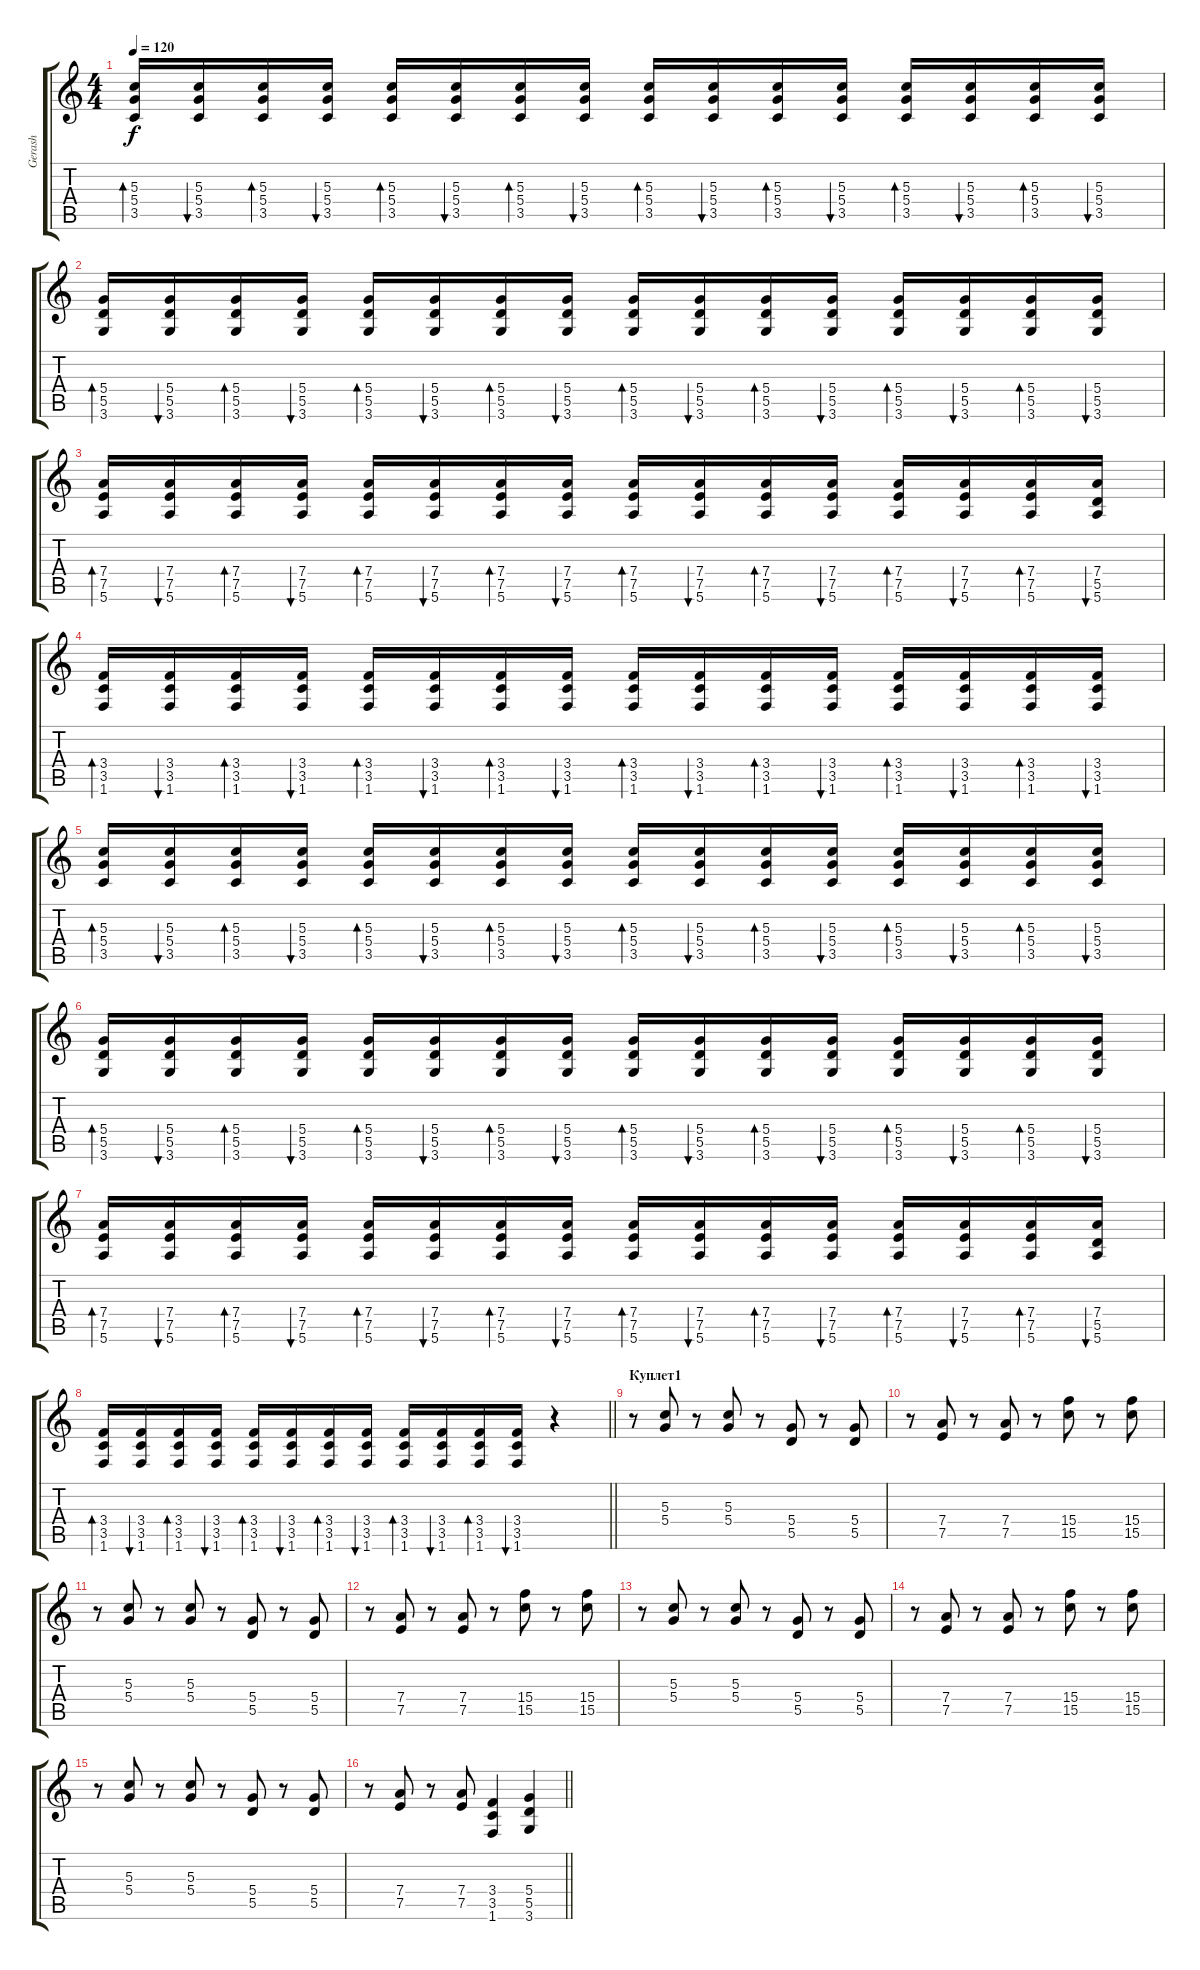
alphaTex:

\track ("Gerash" "Gerash") {instrument overdrivenguitar}
\staff {score tabs}
\tuning (E4 B3 G3 D3 A2 E2) {hide}
\ts (4 4)
\tempo 120
\clef g2
\ks c
(5.3 5.4 3.5).16{bd 60 dy f} (5.3 5.4 3.5).16{bu 60} (5.3 5.4 3.5).16{bd 60} (5.3 5.4 3.5).16{bu 60} (5.3 5.4 3.5).16{bd 60} (5.3 5.4 3.5).16{bu 60} (5.3 5.4 3.5).16{bd 60} (5.3 5.4 3.5).16{bu 60} (5.3 5.4 3.5).16{bd 60} (5.3 5.4 3.5).16{bu 60} (5.3 5.4 3.5).16{bd 60} (5.3 5.4 3.5).16{bu 60} (5.3 5.4 3.5).16{bd 60} (5.3 5.4 3.5).16{bu 60} (5.3 5.4 3.5).16{bd 60} (5.3 5.4 3.5).16{bu 60} |
(5.4 5.5 3.6).16{bd 60} (5.4 5.5 3.6).16{bu 60} (5.4 5.5 3.6).16{bd 60} (5.4 5.5 3.6).16{bu 60} (5.4 5.5 3.6).16{bd 60} (5.4 5.5 3.6).16{bu 60} (5.4 5.5 3.6).16{bd 60} (5.4 5.5 3.6).16{bu 60} (5.4 5.5 3.6).16{bd 60} (5.4 5.5 3.6).16{bu 60} (5.4 5.5 3.6).16{bd 60} (5.4 5.5 3.6).16{bu 60} (5.4 5.5 3.6).16{bd 60} (5.4 5.5 3.6).16{bu 60} (5.4 5.5 3.6).16{bd 60} (5.4 5.5 3.6).16{bu 60} |
(7.4 7.5 5.6).16{bd 60} (7.4 7.5 5.6).16{bu 60} (7.4 7.5 5.6).16{bd 60} (7.4 7.5 5.6).16{bu 60} (7.4 7.5 5.6).16{bd 60} (7.4 7.5 5.6).16{bu 60} (7.4 7.5 5.6).16{bd 60} (7.4 7.5 5.6).16{bu 60} (7.4 7.5 5.6).16{bd 60} (7.4 7.5 5.6).16{bu 60} (7.4 7.5 5.6).16{bd 60} (7.4 7.5 5.6).16{bu 60} (7.4 7.5 5.6).16{bd 60} (7.4 7.5 5.6).16{bu 60} (7.4 7.5 5.6).16{bd 60} (7.4 5.5 5.6).16{bu 60} |
(3.4 3.5 1.6).16{bd 60} (3.4 3.5 1.6).16{bu 60} (3.4 3.5 1.6).16{bd 60} (3.4 3.5 1.6).16{bu 60} (3.4 3.5 1.6).16{bd 60} (3.4 3.5 1.6).16{bu 60} (3.4 3.5 1.6).16{bd 60} (3.4 3.5 1.6).16{bu 60} (3.4 3.5 1.6).16{bd 60} (3.4 3.5 1.6).16{bu 60} (3.4 3.5 1.6).16{bd 60} (3.4 3.5 1.6).16{bu 60} (3.4 3.5 1.6).16{bd 60} (3.4 3.5 1.6).16{bu 60} (3.4 3.5 1.6).16{bd 60} (3.4 3.5 1.6).16{bu 60} |
(5.3 5.4 3.5).16{bd 60} (5.3 5.4 3.5).16{bu 60} (5.3 5.4 3.5).16{bd 60} (5.3 5.4 3.5).16{bu 60} (5.3 5.4 3.5).16{bd 60} (5.3 5.4 3.5).16{bu 60} (5.3 5.4 3.5).16{bd 60} (5.3 5.4 3.5).16{bu 60} (5.3 5.4 3.5).16{bd 60} (5.3 5.4 3.5).16{bu 60} (5.3 5.4 3.5).16{bd 60} (5.3 5.4 3.5).16{bu 60} (5.3 5.4 3.5).16{bd 60} (5.3 5.4 3.5).16{bu 60} (5.3 5.4 3.5).16{bd 60} (5.3 5.4 3.5).16{bu 60} |
(5.4 5.5 3.6).16{bd 60} (5.4 5.5 3.6).16{bu 60} (5.4 5.5 3.6).16{bd 60} (5.4 5.5 3.6).16{bu 60} (5.4 5.5 3.6).16{bd 60} (5.4 5.5 3.6).16{bu 60} (5.4 5.5 3.6).16{bd 60} (5.4 5.5 3.6).16{bu 60} (5.4 5.5 3.6).16{bd 60} (5.4 5.5 3.6).16{bu 60} (5.4 5.5 3.6).16{bd 60} (5.4 5.5 3.6).16{bu 60} (5.4 5.5 3.6).16{bd 60} (5.4 5.5 3.6).16{bu 60} (5.4 5.5 3.6).16{bd 60} (5.4 5.5 3.6).16{bu 60} |
(7.4 7.5 5.6).16{bd 60} (7.4 7.5 5.6).16{bu 60} (7.4 7.5 5.6).16{bd 60} (7.4 7.5 5.6).16{bu 60} (7.4 7.5 5.6).16{bd 60} (7.4 7.5 5.6).16{bu 60} (7.4 7.5 5.6).16{bd 60} (7.4 7.5 5.6).16{bu 60} (7.4 7.5 5.6).16{bd 60} (7.4 7.5 5.6).16{bu 60} (7.4 7.5 5.6).16{bd 60} (7.4 7.5 5.6).16{bu 60} (7.4 7.5 5.6).16{bd 60} (7.4 7.5 5.6).16{bu 60} (7.4 7.5 5.6).16{bd 60} (7.4 5.5 5.6).16{bu 60} |
\barLineRight lightlight
(3.4 3.5 1.6).16{bd 60} (3.4 3.5 1.6).16{bu 60} (3.4 3.5 1.6).16{bd 60} (3.4 3.5 1.6).16{bu 60} (3.4 3.5 1.6).16{bd 60} (3.4 3.5 1.6).16{bu 60} (3.4 3.5 1.6).16{bd 60} (3.4 3.5 1.6).16{bu 60} (3.4 3.5 1.6).16{bd 60} (3.4 3.5 1.6).16{bu 60} (3.4 3.5 1.6).16{bd 60} (3.4 3.5 1.6).16{bu 60} r.4 |
\section ("" "Куплет1")
r.8 (5.3 5.4).8 r.8 (5.3 5.4).8 r.8 (5.4 5.5).8 r.8 (5.4 5.5).8 |
r.8 (7.4 7.5).8 r.8 (7.4 7.5).8 r.8 (15.4 15.5).8 r.8 (15.4 15.5).8 |
r.8 (5.3 5.4).8 r.8 (5.3 5.4).8 r.8 (5.4 5.5).8 r.8 (5.4 5.5).8 |
r.8 (7.4 7.5).8 r.8 (7.4 7.5).8 r.8 (15.4 15.5).8 r.8 (15.4 15.5).8 |
r.8 (5.3 5.4).8 r.8 (5.3 5.4).8 r.8 (5.4 5.5).8 r.8 (5.4 5.5).8 |
r.8 (7.4 7.5).8 r.8 (7.4 7.5).8 r.8 (15.4 15.5).8 r.8 (15.4 15.5).8 |
r.8 (5.3 5.4).8 r.8 (5.3 5.4).8 r.8 (5.4 5.5).8 r.8 (5.4 5.5).8 |
\barLineRight lightlight
r.8 (7.4 7.5).8 r.8 (7.4 7.5).8 (3.4 3.5 1.6).4 (5.4 5.5 3.6).4
